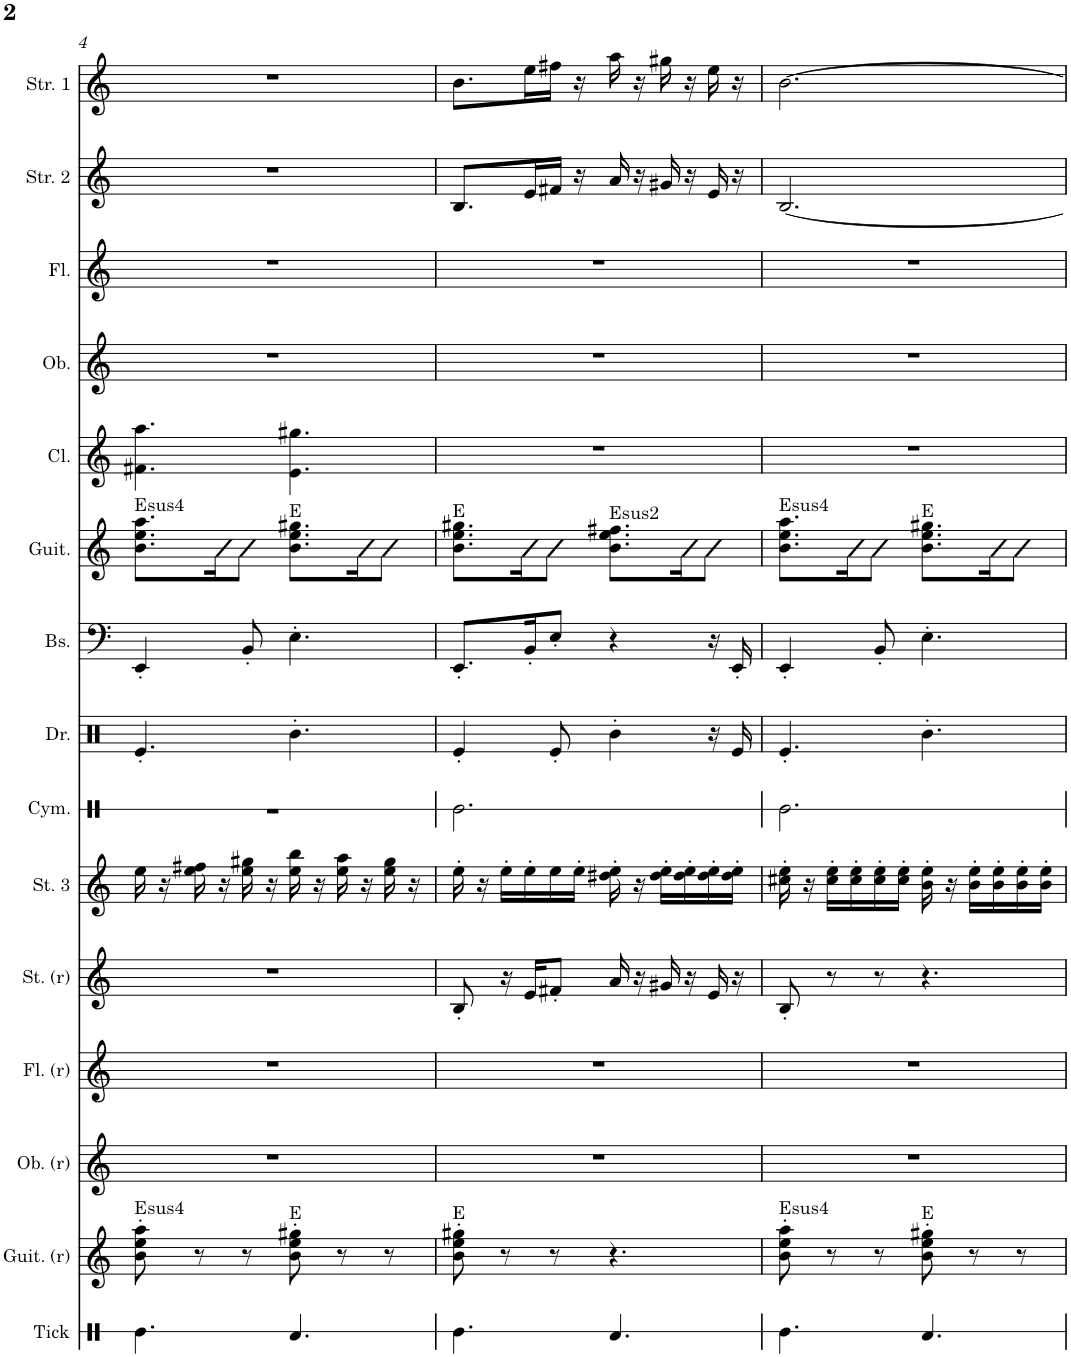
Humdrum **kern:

**kern	**kern	**kern	**kern	**kern	**kern	**kern	**kern	**kern	**kern	**kern	**kern	**kern	**kern	**kern	**kern	**kern
*part17	*part16	*part15	*part14	*part13	*part12	*part11	*part10	*part9	*part8	*part7	*part6	*part5	*part4	*part3	*part2	*part1
*staff17	*staff16	*staff15	*staff14	*staff13	*staff12	*staff11	*staff10	*staff9	*staff8	*staff7	*staff6	*staff5	*staff4	*staff3	*staff2	*staff1
*I"Tick	*I"Guitar (recovering)	*I"Guitar (recovering)	*I"Oboe (recovering)	*I"Flute 2 (recovering)	*I"Strings (recovering)	*I"Strings 3	*I"Cymbal	*I"Drums	*I"Bass	*I"Guitar	*I"Guitar	*I"Clarinet	*I"Oboe	*I"Flute	*I"Strings 2	*I"Strings 1
*I'Tick	*I'Guit. (r)	*I'Guit. (r)	*I'Ob. (r)	*I'Fl. (r)	*I'St. (r)	*I'St. 3	*I'Cym.	*I'Dr.	*I'Bs.	*I'Guit.	*I'Guit.	*I'Cl.	*I'Ob.	*I'Fl.	*I'Str. 2	*I'Str. 1
!!LO:PB:g=z
*clefX	*clefG2	*clefG2	*clefG2	*clefG2	*clefG2	*clefG2	*clefX	*clefX	*clefF4	*clefG2	*clefG2	*clefG2	*clefG2	*clefG2	*clefG2	*clefG2
*	*Trd7c12	*	*	*	*Trd7c12	*Trd7c12	*	*	*Trd7c12	*Trd7c12	*	*Trd7c12	*	*	*Trd7c12	*Trd7c12
*k[]	*k[]	*k[]	*k[]	*k[]	*k[]	*k[]	*k[]	*k[]	*k[]	*k[]	*k[]	*k[]	*k[]	*k[]	*k[]	*k[]
*M6/8	*M6/8	*M6/8	*M6/8	*M6/8	*M6/8	*M6/8	*M6/8	*M6/8	*M6/8	*M6/8	*M6/8	*M6/8	*M6/8	*M6/8	*M6/8	*M6/8
=4	=4	=4	=4	=4	=4	=4	=4	=4	=4	=4	=4	=4	=4	=4	=4	=4
!	!	!	!	!	!	!	!	!	!	!LO:TX:a:t=Esus4	!	!	!	!	!	!
!	!LO:TX:a:t=Esus4	!	!	!	!	!	!	!	!	!	!	!	!	!	!	!
4.Re\	8b\' 8ee\' 8aa\'	8e#X'	2.r	2.r	2.r	16ee\	2.r	4.Re'/	4EE'/	8.b\ 8.ee\ 8.aa\L	4.e#X'	4.f#X\ 4.aa\	2.r	2.r	2.r	2.r
.	.	.	.	.	.	16r	.	.	.	.	.	.	.	.	.	.
.	8r	8r	.	.	.	16ee\ 16ff#X\	.	.	.	.	.	.	.	.	.	.
.	.	.	.	.	.	16r	.	.	.	16b\ 16ee\ 16aa\K	.	.	.	.	.	.
.	8r	8r	.	.	.	16ee\ 16gg#X\	.	.	8BB'/	8b\ 8ee\ 8aa\J	.	.	.	.	.	.
.	.	.	.	.	.	16r	.	.	.	.	.	.	.	.	.	.
!	!	!	!	!	!	!	!	!	!	!LO:TX:a:t=E	!	!	!	!	!	!
!	!LO:TX:a:t=E	!	!	!	!	!	!	!	!	!	!	!	!	!	!	!
4.Rd/	8b\' 8ee\' 8gg#X\'	8en'	.	.	.	16ee\ 16bb\	.	4.R'\	4.E'\	8.b\ 8.ee\ 8.gg#X\L	4.en'	4.e\ 4.gg#X\	.	.	.	.
.	.	.	.	.	.	16r	.	.	.	.	.	.	.	.	.	.
.	8r	8r	.	.	.	16ee\ 16aa\	.	.	.	.	.	.	.	.	.	.
.	.	.	.	.	.	16r	.	.	.	16b\ 16ee\ 16gg#\K	.	.	.	.	.	.
.	8r	8r	.	.	.	16ee\ 16gg#\	.	.	.	8b\ 8ee\ 8gg#\J	.	.	.	.	.	.
.	.	.	.	.	.	16r	.	.	.	.	.	.	.	.	.	.
=5	=5	=5	=5	=5	=5	=5	=5	=5	=5	=5	=5	=5	=5	=5	=5	=5
!	!	!	!	!	!	!	!	!	!	!LO:TX:a:t=E	!	!	!	!	!	!
!	!LO:TX:a:t=E	!	!	!	!	!	!	!	!	!	!	!	!	!	!	!
4.Re\	8b\' 8ee\' 8gg#X\'	8e'	2.r	2.r	8B'/	16ee'\	2.Re\	4Re'/	8.EE'/L	8.b\ 8.ee\ 8.gg#X\L	4.e'	2.r	2.r	2.r	8.B/L	8.b\L
.	.	.	.	.	.	16r	.	.	.	.	.	.	.	.	.	.
.	8r	8r	.	.	16r	16ee'\LL	.	.	.	.	.	.	.	.	.	.
.	.	.	.	.	16e/KL	16ee'\	.	.	16BB'/K	16b\ 16ee\ 16gg#\K	.	.	.	.	16e/L	16ee\L
.	8r	8r	.	.	8f#X'/J	16ee\	.	8Re'/	8E'/J	8b\ 8ee\ 8gg#\J	.	.	.	.	16f#X/JJ	16ff#X\JJ
.	.	.	.	.	.	16ee'\JJ	.	.	.	.	.	.	.	.	16r	16r
!	!	!	!	!	!	!	!	!	!	!LO:TX:a:t=Esus2	!	!	!	!	!	!
!	!	!LO:N:vis=4	!	!	!	!	!	!	!	!	!	!	!	!	!	!
4.Rd/	4.r	4.r	.	.	16a/	16dd#X\' 16ee\'	.	4R'\	4r	8.b\ 8.ee\ 8.ff#X\L	4.d#X'	.	.	.	16a/	16aa\
.	.	.	.	.	16r	16r	.	.	.	.	.	.	.	.	16r	16r
.	.	.	.	.	16g#X/	16dd#\' 16ee\'LL	.	.	.	.	.	.	.	.	16g#X/	16gg#X\
.	.	.	.	.	16r	16dd#\' 16ee\'	.	.	.	16b\ 16ee\ 16ff#\K	.	.	.	.	16r	16r
.	.	.	.	.	16e/	16dd#\' 16ee\'	.	16r	16r	8b\ 8ee\ 8ff#\J	.	.	.	.	16e/	16ee\
.	.	.	.	.	16r	16dd#\' 16ee\'JJ	.	16Re/	16EE'/	.	.	.	.	.	16r	16r
=6	=6	=6	=6	=6	=6	=6	=6	=6	=6	=6	=6	=6	=6	=6	=6	=6
!	!	!	!	!	!	!	!	!	!	!LO:TX:a:t=Esus4	!	!	!	!	!	!
!	!LO:TX:a:t=Esus4	!	!	!	!	!	!	!	!	!	!	!	!	!	!	!
4.Re\	8b\' 8ee\' 8aa\'	8e#X'	2.r	2.r	8B'/	16cc#X\' 16ee\'	2.Re\	4.Re'/	4EE'/	8.b\ 8.ee\ 8.aa\L	4.e#X'	2.r	2.r	2.r	[2.B/	[2.b\
.	.	.	.	.	.	16r	.	.	.	.	.	.	.	.	.	.
.	8r	8r	.	.	8r	16cc#\' 16ee\'LL	.	.	.	.	.	.	.	.	.	.
.	.	.	.	.	.	16cc#\' 16ee\'	.	.	.	16b\ 16ee\ 16aa\K	.	.	.	.	.	.
.	8r	8r	.	.	8r	16cc#\' 16ee\'	.	.	8BB'/	8b\ 8ee\ 8aa\J	.	.	.	.	.	.
.	.	.	.	.	.	16cc#\' 16ee\'JJ	.	.	.	.	.	.	.	.	.	.
!	!	!	!	!	!	!	!	!	!	!LO:TX:a:t=E	!	!	!	!	!	!
!	!LO:TX:a:t=E	!	!	!	!	!	!	!	!	!	!	!	!	!	!	!
4.Rd/	8b\' 8ee\' 8gg#X\'	8en'	.	.	4.r	16b\' 16ee\'	.	4.R'\	4.E'\	8.b\ 8.ee\ 8.gg#X\L	4.en'	.	.	.	.	.
.	.	.	.	.	.	16r	.	.	.	.	.	.	.	.	.	.
.	8r	8r	.	.	.	16b\' 16ee\'LL	.	.	.	.	.	.	.	.	.	.
.	.	.	.	.	.	16b\' 16ee\'	.	.	.	16b\ 16ee\ 16gg#\K	.	.	.	.	.	.
.	8r	8r	.	.	.	16b\' 16ee\'	.	.	.	8b\ 8ee\ 8gg#\J	.	.	.	.	.	.
.	.	.	.	.	.	16b\' 16ee\'JJ	.	.	.	.	.	.	.	.	.	.
=	=	=	=	=	=	=	=	=	=	=	=	=	=	=	=	=
*-	*-	*-	*-	*-	*-	*-	*-	*-	*-	*-	*-	*-	*-	*-	*-	*-
